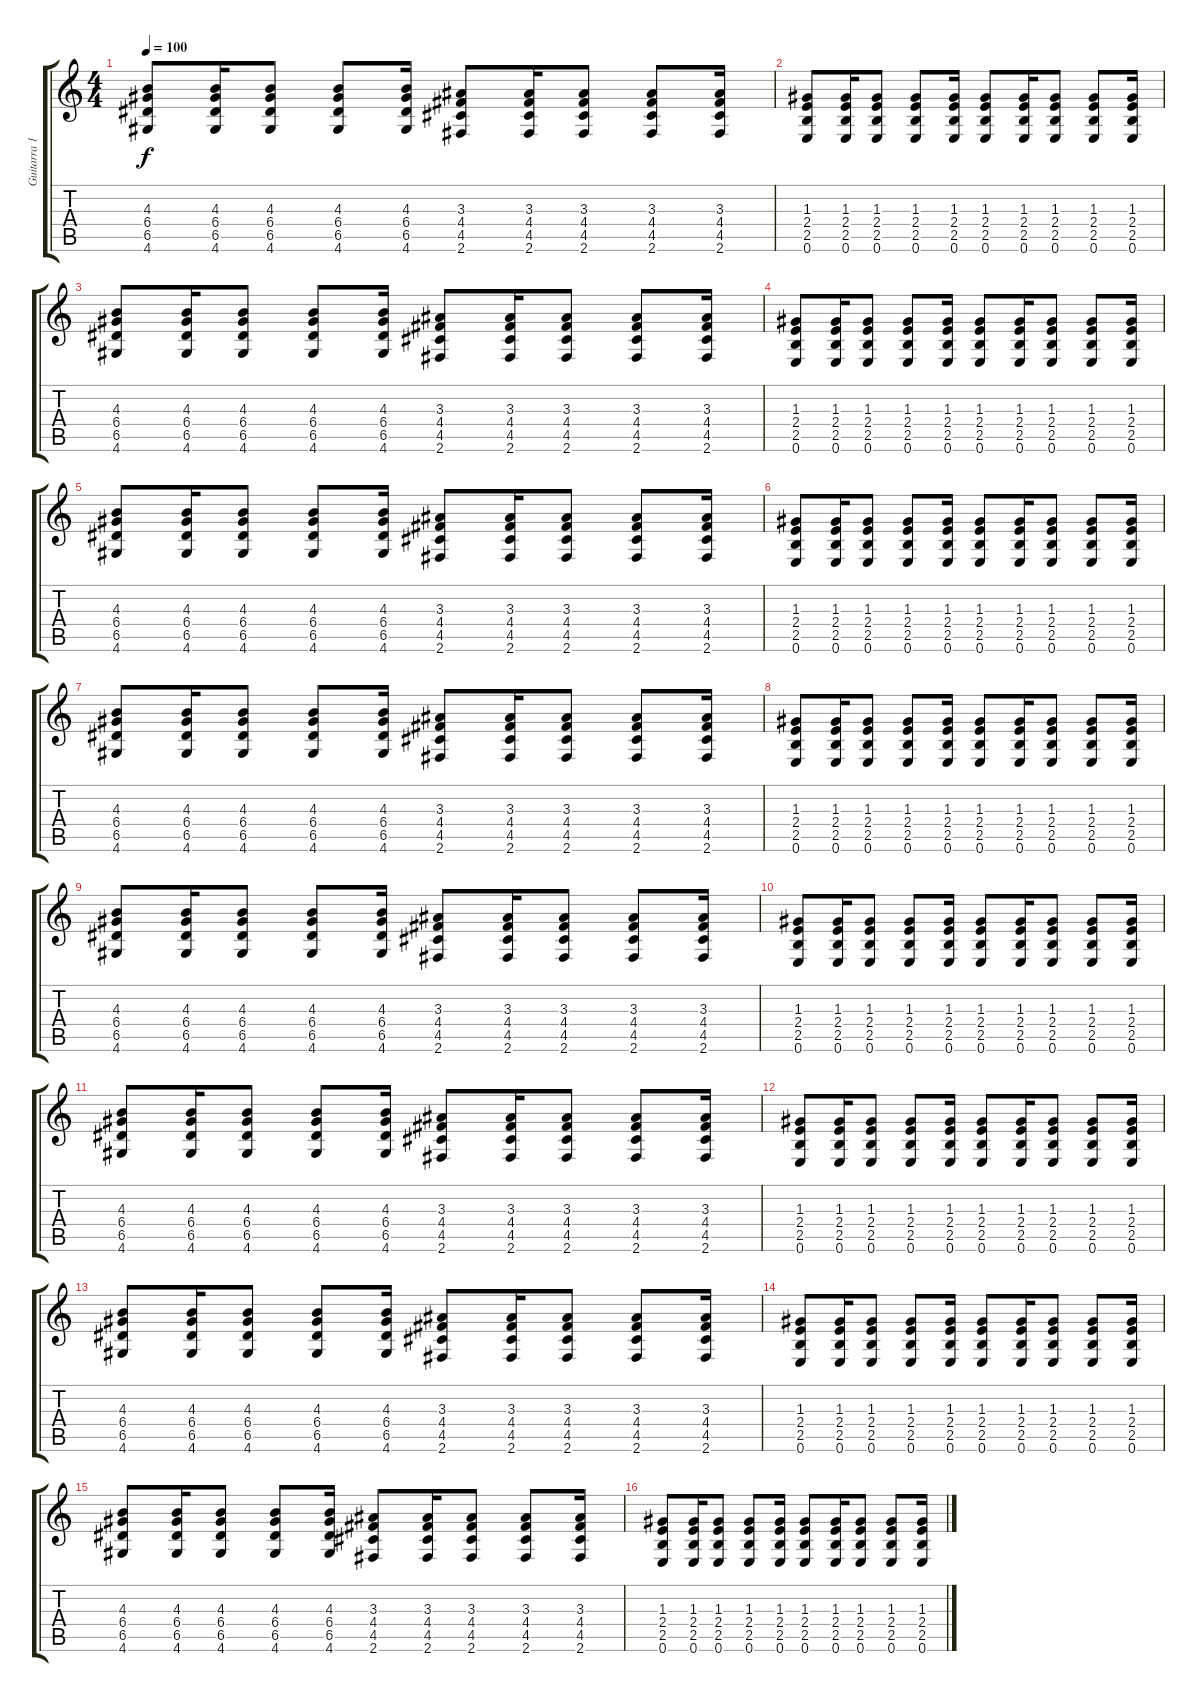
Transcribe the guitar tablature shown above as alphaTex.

\track ("Guitarra 1" "Guitarra 1") {instrument overdrivenguitar}
\staff {score tabs}
\tuning (E4 B3 G3 D3 A2 E2) {hide}
\ts (4 4)
\tempo 100
\clef g2
\ks c
(4.3 6.4 6.5 4.6).8{dy f} (4.3 6.4 6.5 4.6).16 (4.3 6.4 6.5 4.6).8 (4.3 6.4 6.5 4.6).8 (4.3 6.4 6.5 4.6).16 (3.3 4.4 4.5 2.6).8 (3.3 4.4 4.5 2.6).16 (3.3 4.4 4.5 2.6).8 (3.3 4.4 4.5 2.6).8 (3.3 4.4 4.5 2.6).16 |
(1.3 2.4 2.5 0.6).8 (1.3 2.4 2.5 0.6).16 (1.3 2.4 2.5 0.6).8 (1.3 2.4 2.5 0.6).8 (1.3 2.4 2.5 0.6).16 (1.3 2.4 2.5 0.6).8 (1.3 2.4 2.5 0.6).16 (1.3 2.4 2.5 0.6).8 (1.3 2.4 2.5 0.6).8 (1.3 2.4 2.5 0.6).16 |
(4.3 6.4 6.5 4.6).8 (4.3 6.4 6.5 4.6).16 (4.3 6.4 6.5 4.6).8 (4.3 6.4 6.5 4.6).8 (4.3 6.4 6.5 4.6).16 (3.3 4.4 4.5 2.6).8 (3.3 4.4 4.5 2.6).16 (3.3 4.4 4.5 2.6).8 (3.3 4.4 4.5 2.6).8 (3.3 4.4 4.5 2.6).16 |
(1.3 2.4 2.5 0.6).8 (1.3 2.4 2.5 0.6).16 (1.3 2.4 2.5 0.6).8 (1.3 2.4 2.5 0.6).8 (1.3 2.4 2.5 0.6).16 (1.3 2.4 2.5 0.6).8 (1.3 2.4 2.5 0.6).16 (1.3 2.4 2.5 0.6).8 (1.3 2.4 2.5 0.6).8 (1.3 2.4 2.5 0.6).16 |
(4.3 6.4 6.5 4.6).8 (4.3 6.4 6.5 4.6).16 (4.3 6.4 6.5 4.6).8 (4.3 6.4 6.5 4.6).8 (4.3 6.4 6.5 4.6).16 (3.3 4.4 4.5 2.6).8 (3.3 4.4 4.5 2.6).16 (3.3 4.4 4.5 2.6).8 (3.3 4.4 4.5 2.6).8 (3.3 4.4 4.5 2.6).16 |
(1.3 2.4 2.5 0.6).8 (1.3 2.4 2.5 0.6).16 (1.3 2.4 2.5 0.6).8 (1.3 2.4 2.5 0.6).8 (1.3 2.4 2.5 0.6).16 (1.3 2.4 2.5 0.6).8 (1.3 2.4 2.5 0.6).16 (1.3 2.4 2.5 0.6).8 (1.3 2.4 2.5 0.6).8 (1.3 2.4 2.5 0.6).16 |
(4.3 6.4 6.5 4.6).8 (4.3 6.4 6.5 4.6).16 (4.3 6.4 6.5 4.6).8 (4.3 6.4 6.5 4.6).8 (4.3 6.4 6.5 4.6).16 (3.3 4.4 4.5 2.6).8 (3.3 4.4 4.5 2.6).16 (3.3 4.4 4.5 2.6).8 (3.3 4.4 4.5 2.6).8 (3.3 4.4 4.5 2.6).16 |
(1.3 2.4 2.5 0.6).8 (1.3 2.4 2.5 0.6).16 (1.3 2.4 2.5 0.6).8 (1.3 2.4 2.5 0.6).8 (1.3 2.4 2.5 0.6).16 (1.3 2.4 2.5 0.6).8 (1.3 2.4 2.5 0.6).16 (1.3 2.4 2.5 0.6).8 (1.3 2.4 2.5 0.6).8 (1.3 2.4 2.5 0.6).16 |
(4.3 6.4 6.5 4.6).8 (4.3 6.4 6.5 4.6).16 (4.3 6.4 6.5 4.6).8 (4.3 6.4 6.5 4.6).8 (4.3 6.4 6.5 4.6).16 (3.3 4.4 4.5 2.6).8 (3.3 4.4 4.5 2.6).16 (3.3 4.4 4.5 2.6).8 (3.3 4.4 4.5 2.6).8 (3.3 4.4 4.5 2.6).16 |
(1.3 2.4 2.5 0.6).8 (1.3 2.4 2.5 0.6).16 (1.3 2.4 2.5 0.6).8 (1.3 2.4 2.5 0.6).8 (1.3 2.4 2.5 0.6).16 (1.3 2.4 2.5 0.6).8 (1.3 2.4 2.5 0.6).16 (1.3 2.4 2.5 0.6).8 (1.3 2.4 2.5 0.6).8 (1.3 2.4 2.5 0.6).16 |
(4.3 6.4 6.5 4.6).8 (4.3 6.4 6.5 4.6).16 (4.3 6.4 6.5 4.6).8 (4.3 6.4 6.5 4.6).8 (4.3 6.4 6.5 4.6).16 (3.3 4.4 4.5 2.6).8 (3.3 4.4 4.5 2.6).16 (3.3 4.4 4.5 2.6).8 (3.3 4.4 4.5 2.6).8 (3.3 4.4 4.5 2.6).16 |
(1.3 2.4 2.5 0.6).8 (1.3 2.4 2.5 0.6).16 (1.3 2.4 2.5 0.6).8 (1.3 2.4 2.5 0.6).8 (1.3 2.4 2.5 0.6).16 (1.3 2.4 2.5 0.6).8 (1.3 2.4 2.5 0.6).16 (1.3 2.4 2.5 0.6).8 (1.3 2.4 2.5 0.6).8 (1.3 2.4 2.5 0.6).16 |
(4.3 6.4 6.5 4.6).8 (4.3 6.4 6.5 4.6).16 (4.3 6.4 6.5 4.6).8 (4.3 6.4 6.5 4.6).8 (4.3 6.4 6.5 4.6).16 (3.3 4.4 4.5 2.6).8 (3.3 4.4 4.5 2.6).16 (3.3 4.4 4.5 2.6).8 (3.3 4.4 4.5 2.6).8 (3.3 4.4 4.5 2.6).16 |
(1.3 2.4 2.5 0.6).8 (1.3 2.4 2.5 0.6).16 (1.3 2.4 2.5 0.6).8 (1.3 2.4 2.5 0.6).8 (1.3 2.4 2.5 0.6).16 (1.3 2.4 2.5 0.6).8 (1.3 2.4 2.5 0.6).16 (1.3 2.4 2.5 0.6).8 (1.3 2.4 2.5 0.6).8 (1.3 2.4 2.5 0.6).16 |
(4.3 6.4 6.5 4.6).8 (4.3 6.4 6.5 4.6).16 (4.3 6.4 6.5 4.6).8 (4.3 6.4 6.5 4.6).8 (4.3 6.4 6.5 4.6).16 (3.3 4.4 4.5 2.6).8 (3.3 4.4 4.5 2.6).16 (3.3 4.4 4.5 2.6).8 (3.3 4.4 4.5 2.6).8 (3.3 4.4 4.5 2.6).16 |
(1.3 2.4 2.5 0.6).8 (1.3 2.4 2.5 0.6).16 (1.3 2.4 2.5 0.6).8 (1.3 2.4 2.5 0.6).8 (1.3 2.4 2.5 0.6).16 (1.3 2.4 2.5 0.6).8 (1.3 2.4 2.5 0.6).16 (1.3 2.4 2.5 0.6).8 (1.3 2.4 2.5 0.6).8 (1.3 2.4 2.5 0.6).16
